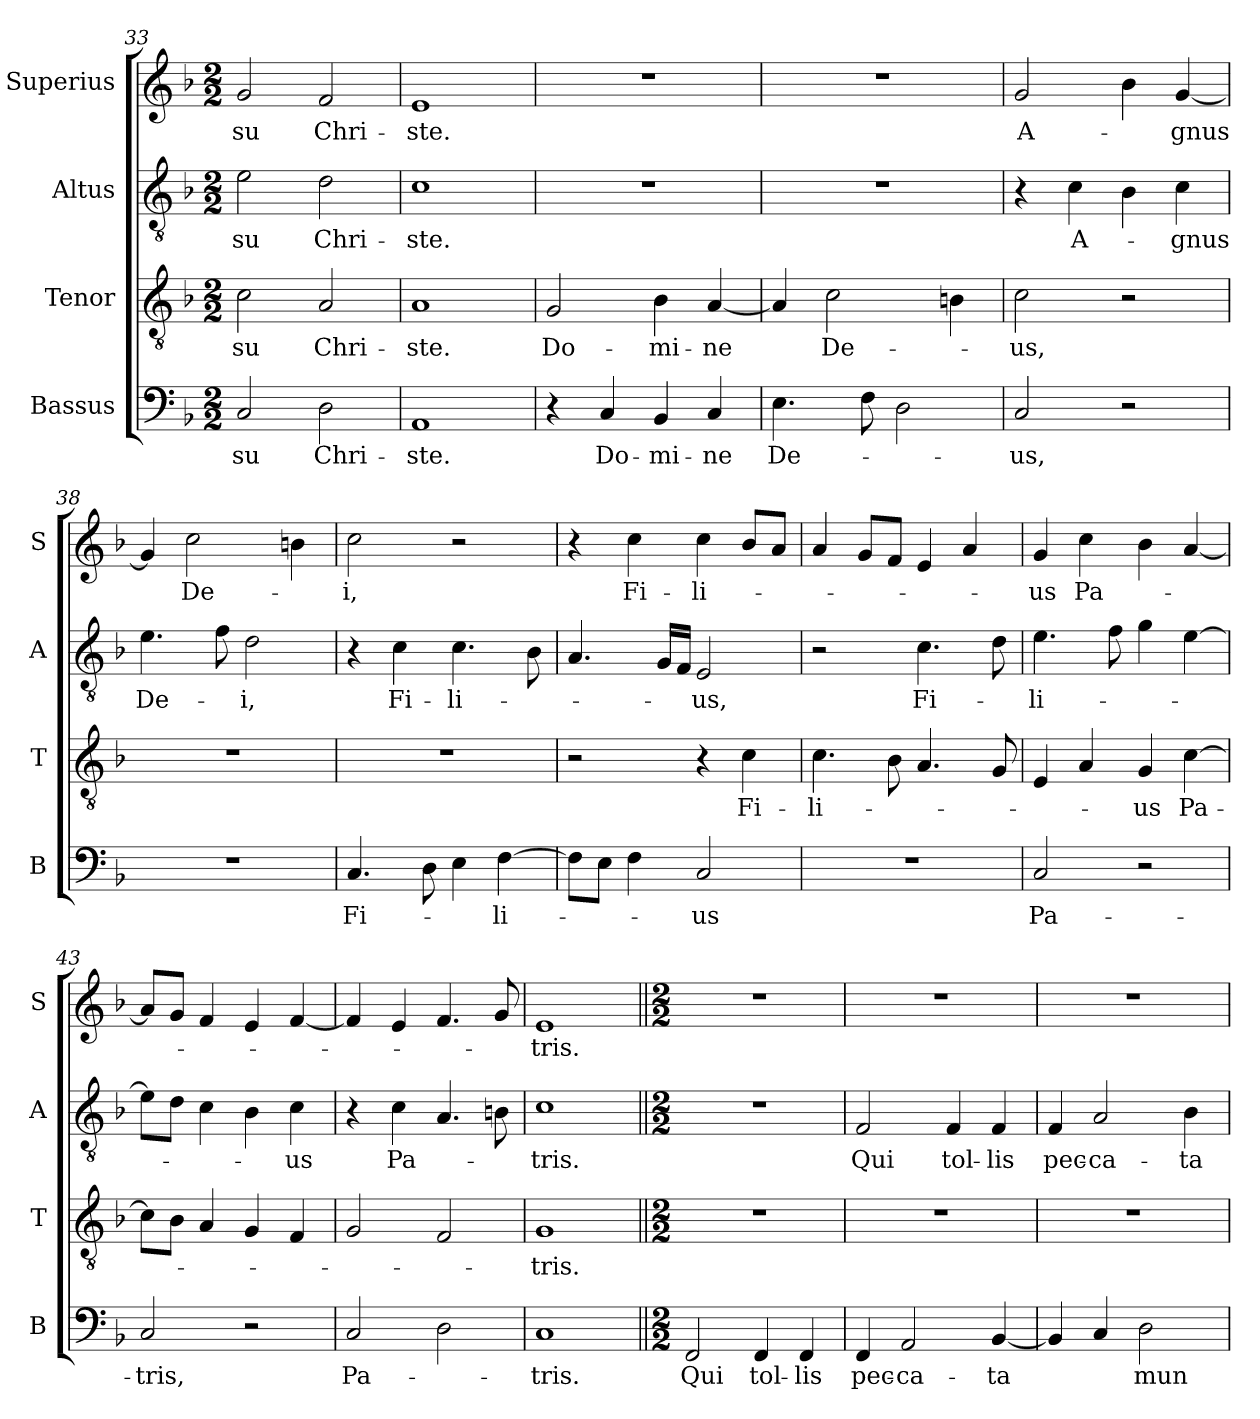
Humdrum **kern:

**kern	**text	**kern	**text	**kern	**text	**kern	**text
*part4	*part4	*part3	*part3	*part2	*part2	*part1	*part1
*staff4	*staff4	*staff3	*staff3	*staff2	*staff2	*staff1	*staff1
*I"Bassus	*	*I"Tenor	*	*I"Altus	*	*I"Superius	*
*I'B	*	*I'T	*	*I'A	*	*I'S	*
*clefF4	*	*clefGv2	*	*clefGv2	*	*clefG2	*
*k[b-]	*	*k[b-]	*	*k[b-]	*	*k[b-]	*
*M2/2	*	*M2/2	*	*M2/2	*	*M2/2	*
=33	=33	=33	=33	=33	=33	=33	=33
!	!LO:LY:i	!	!LO:LY:i	!	!LO:LY:i	!	!
2C	-su	2c	-su	2e	-su	2g	-su
!	!LO:LY:i	!	!LO:LY:i	!	!LO:LY:i	!	!
2D	Chri-	2A	Chri-	2d	Chri-	2f	Chri-
=34	=34	=34	=34	=34	=34	=34	=34
!	!LO:LY:i	!	!LO:LY:i	!	!LO:LY:i	!	!
1AA	-ste.	1A	-ste.	1c	-ste.	1e	-ste.
=35	=35	=35	=35	=35	=35	=35	=35
!	!	!	!LO:LY:i	!	!	!	!
4r	.	2G	Do-	1r	.	1r	.
!	!LO:LY:i	!	!	!	!	!	!
4C	Do-	.	.	.	.	.	.
!	!LO:LY:i	!	!LO:LY:i	!	!	!	!
4BB-	-mi-	4B-	-mi-	.	.	.	.
!	!LO:LY:i	!	!LO:LY:i	!	!	!	!
4C	-ne	[4A	-ne	.	.	.	.
=36	=36	=36	=36	=36	=36	=36	=36
!	!LO:LY:i	!	!	!	!	!	!
4.E	De-	4A]	.	1r	.	1r	.
!	!	!	!LO:LY:i	!	!	!	!
.	.	2c	De-	.	.	.	.
8F	.	.	.	.	.	.	.
2D	.	.	.	.	.	.	.
.	.	4Bn	.	.	.	.	.
=37	=37	=37	=37	=37	=37	=37	=37
!	!LO:LY:i	!	!LO:LY:i	!	!	!	!
2C	-us,	2c	-us,	4r	.	2g	A-
!	!	!	!	!	!LO:LY:i	!	!
.	.	.	.	4c	A-	.	.
2r	.	2r	.	4B-	.	4b-	.
!	!	!	!	!	!LO:LY:i	!	!
.	.	.	.	4c	-gnus	[4g	-gnus
=38	=38	=38	=38	=38	=38	=38	=38
!	!	!	!	!	!LO:LY:i	!	!
1r	.	1r	.	4.e	De-	4g]	.
.	.	.	.	.	.	2cc	De-
.	.	.	.	8f	.	.	.
!	!	!	!	!	!LO:LY:i	!	!
.	.	.	.	2d	-i,	.	.
.	.	.	.	.	.	4bn	.
=39	=39	=39	=39	=39	=39	=39	=39
!	!LO:LY:i	!	!	!	!	!	!
4.C	Fi-	1r	.	4r	.	2cc	-i,
!	!	!	!	!	!LO:LY:i	!	!
.	.	.	.	4c	Fi-	.	.
8D	.	.	.	.	.	.	.
!	!	!	!	!	!LO:LY:i	!	!
4E	.	.	.	4.c	-li-	2r	.
!	!LO:LY:i	!	!	!	!	!	!
[4F	-li-	.	.	.	.	.	.
.	.	.	.	8B-	.	.	.
=40	=40	=40	=40	=40	=40	=40	=40
8FL]	.	2r	.	4.A	.	4r	.
8EJ	.	.	.	.	.	.	.
!	!	!	!	!	!	!	!LO:LY:i
4F	.	.	.	.	.	4cc	Fi-
.	.	.	.	16GLL	.	.	.
.	.	.	.	16FJJ	.	.	.
!	!LO:LY:i	!	!	!	!LO:LY:i	!	!LO:LY:i
2C	-us	4r	.	2E	-us,	4cc	-li-
!	!	!	!LO:LY:i	!	!	!	!
.	.	4c	Fi-	.	.	8b-L	.
.	.	.	.	.	.	8aJ	.
=41	=41	=41	=41	=41	=41	=41	=41
!	!	!	!LO:LY:i	!	!	!	!
1r	.	4.c	-li-	2r	.	4a	.
.	.	.	.	.	.	8gL	.
.	.	8B-	.	.	.	8fJ	.
!	!	!	!	!	!LO:LY:i	!	!
.	.	4.A	.	4.c	Fi-	4e	.
.	.	.	.	.	.	4a	.
.	.	8G	.	8d	.	.	.
=42	=42	=42	=42	=42	=42	=42	=42
!	!LO:LY:i	!	!	!	!LO:LY:i	!	!LO:LY:i
2C	Pa-	4E	.	4.e	-li-	4g	-us
!	!	!	!	!	!	!	!LO:LY:i
.	.	4A	.	.	.	4cc	Pa-
.	.	.	.	8f	.	.	.
!	!	!	!LO:LY:i	!	!	!	!
2r	.	4G	-us	4g	.	4b-	.
!	!	!	!LO:LY:i	!	!	!	!
.	.	[4c	Pa-	[4e	.	[4a	.
=43	=43	=43	=43	=43	=43	=43	=43
!	!LO:LY:i	!	!	!	!	!	!
2C	-tris,	8cL]	.	8eL]	.	8aL]	.
.	.	8B-J	.	8dJ	.	8gJ	.
.	.	4A	.	4c	.	4f	.
2r	.	4G	.	4B-	.	4e	.
!	!	!	!	!	!LO:LY:i	!	!
.	.	4F	.	4c	-us	[4f	.
=44	=44	=44	=44	=44	=44	=44	=44
!	!LO:LY:i	!	!	!	!	!	!
2C	Pa-	2G	.	4r	.	4f]	.
!	!	!	!	!	!LO:LY:i	!	!
.	.	.	.	4c	Pa-	4e	.
2D	.	2F	.	4.A	.	4.f	.
.	.	.	.	8Bn	.	8g	.
=45	=45	=45	=45	=45	=45	=45	=45
!	!LO:LY:i	!	!LO:LY:i	!	!LO:LY:i	!	!LO:LY:i
1C	-tris.	1G	-tris.	1c	-tris.	1e	-tris.
=46||	=46||	=46||	=46||	=46||	=46||	=46||	=46||
*M2/2	*	*M2/2	*	*M2/2	*	*M2/2	*
2FF	Qui	1r	.	1r	.	1r	.
4FF	tol-	.	.	.	.	.	.
4FF	-lis	.	.	.	.	.	.
=47	=47	=47	=47	=47	=47	=47	=47
!	!LO:LY:i	!	!	!	!	!	!
4FF	pec-	1r	.	2F	Qui	1r	.
!	!LO:LY:i	!	!	!	!	!	!
2AA	-ca-	.	.	.	.	.	.
.	.	.	.	4F	tol-	.	.
!	!LO:LY:i	!	!	!	!	!	!
[4BB-	-ta	.	.	4F	-lis	.	.
=48	=48	=48	=48	=48	=48	=48	=48
!	!	!	!	!	!LO:LY:i	!	!
4BB-]	.	1r	.	4F	pec-	1r	.
!	!	!	!	!	!LO:LY:i	!	!
4C	.	.	.	2A	-ca-	.	.
!	!LO:LY:i	!	!	!	!	!	!
2D	mun-	.	.	.	.	.	.
!	!	!	!	!	!LO:LY:i	!	!
.	.	.	.	4B-	-ta	.	.
=	=	=	=	=	=	=	=
*-	*-	*-	*-	*-	*-	*-	*-
